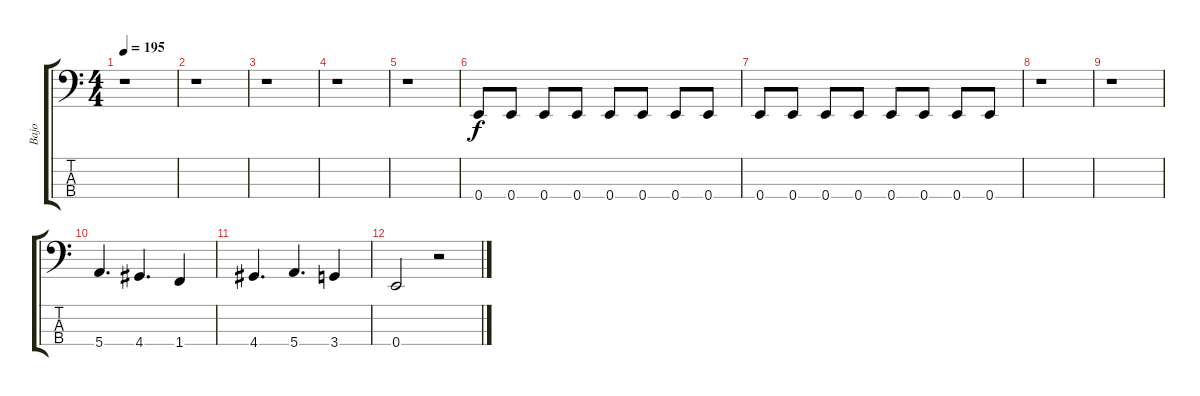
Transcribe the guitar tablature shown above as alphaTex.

\track ("Bajo" "Bajo") {instrument electricbasspick}
\staff {score tabs}
\tuning (G2 D2 A1 E1) {hide}
\ts (4 4)
\tempo 195
\clef f4
\ks c
r.1{dy f} |
r.1 |
r.1 |
r.1 |
r.1 |
0.4.8 0.4.8 0.4.8 0.4.8 0.4.8 0.4.8 0.4.8 0.4.8 |
0.4.8 0.4.8 0.4.8 0.4.8 0.4.8 0.4.8 0.4.8 0.4.8 |
r.1 |
r.1 |
5.4.4{d} 4.4.4{d} 1.4.4 |
4.4.4{d} 5.4.4{d} 3.4.4 |
0.4.2 r.2
